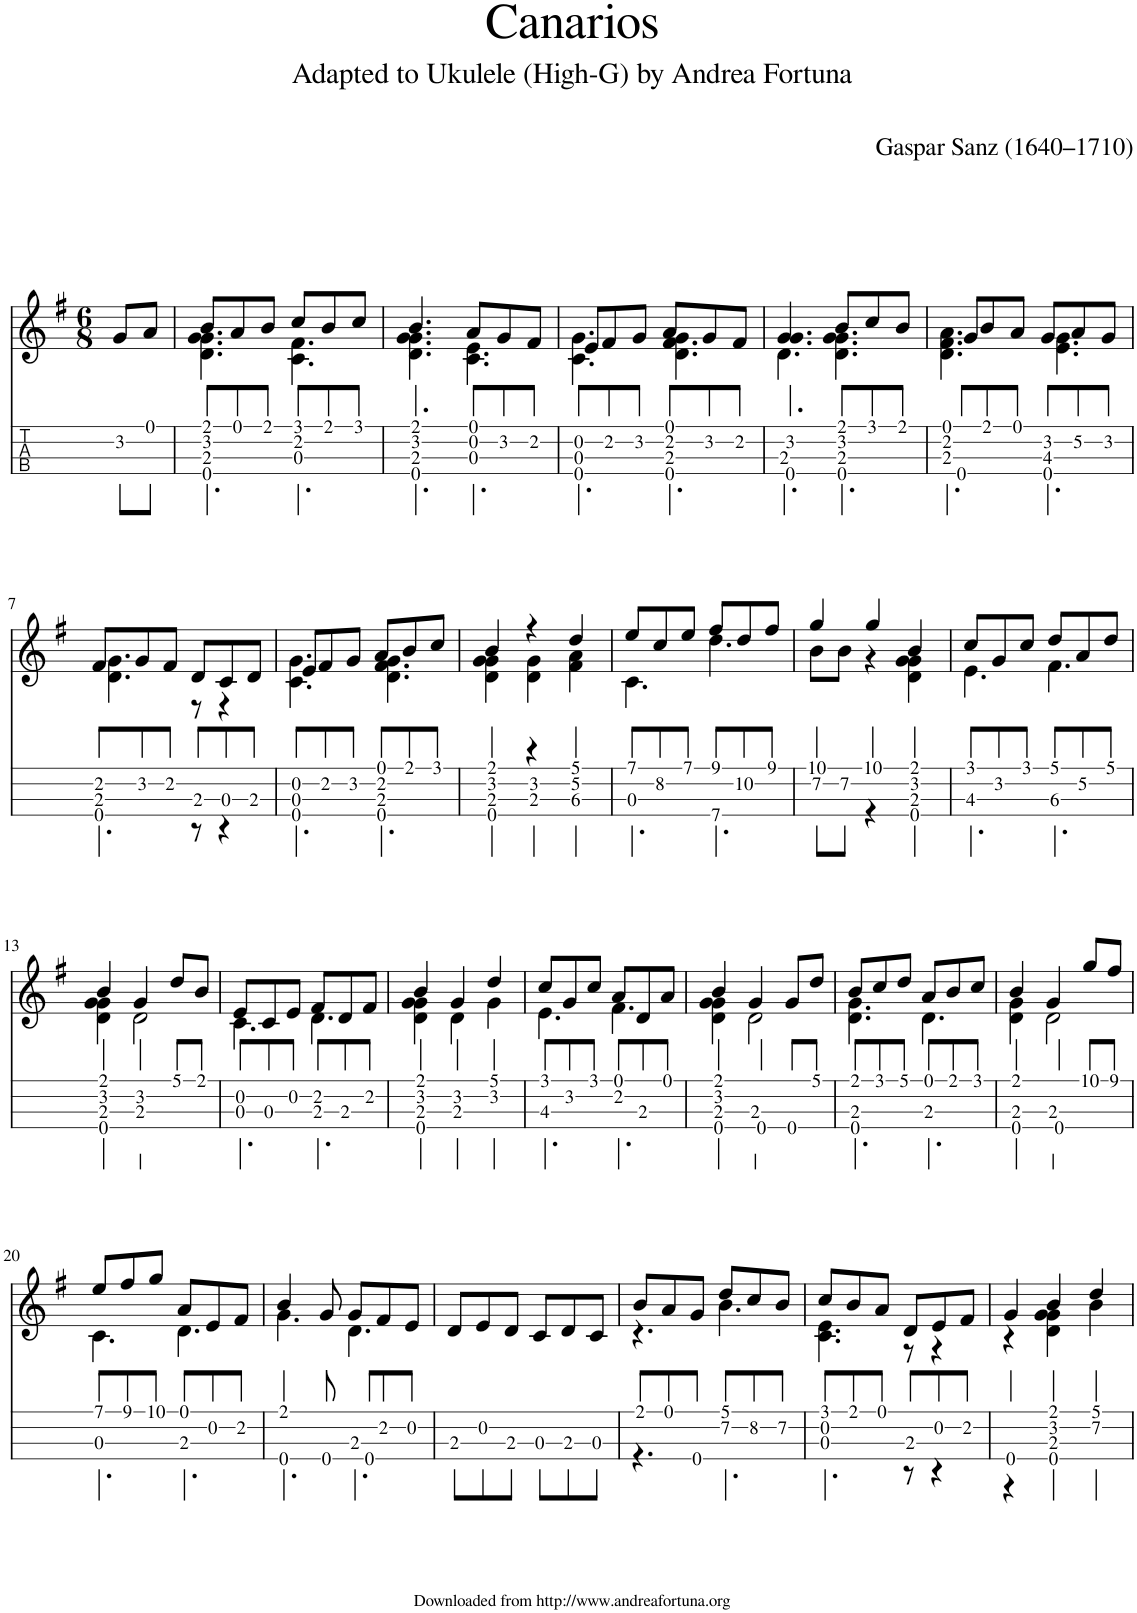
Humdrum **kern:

**kern	**kern
*part1	*part1
*staff2	*staff1
*I"Ukulele	*
*I'Uk.	*
*stria4	*
*	*clefG2
*k[f#]	*k[f#]
*M6/8	*M6/8
=1	=1
8g\L	8g/L
8a\J	8a/J
=2	=2
*^	*^
8b/L	4.g\ 4.d\ 4.g\	8b/L	4.d\ 4.g\ 4.g\
8a/	.	8a/	.
8b/J	.	8b/J	.
8cc/L	4.c\ 4.f#\	8cc/L	4.c\ 4.f#\
8b/	.	8b/	.
8cc/J	.	8cc/J	.
=3	=3	=3	=3
4.b/	4.g\ 4.d\ 4.g\	4.b/	4.d\ 4.g\ 4.g\
8a/L	4.c\ 4.e\	8a/L	4.c\ 4.e\
8g/	.	8g/	.
8f#/J	.	8f#/J	.
=4	=4	=4	=4
8e/L	4.g\ 4.c\	8e/L	4.c\ 4.g\
8f#/	.	8f#/	.
8g/J	.	8g/J	.
8a/L	4.g\ 4.d\ 4.f#\	8a/L	4.d\ 4.f#\ 4.g\
8g/	.	8g/	.
8f#/J	.	8f#/J	.
=5	=5	=5	=5
4.g/ 4.g/	4.d\	4.g/ 4.g/	4.d\
8b/L	4.g\ 4.d\ 4.g\	8b/L	4.d\ 4.g\ 4.g\
8cc/	.	8cc/	.
8b/J	.	8b/J	.
=6	=6	=6	=6
8g/L	4.d\ 4.f#\ 4.a\	8g/L	4.d\ 4.f#\ 4.a\
8b/	.	8b/	.
8a/J	.	8a/J	.
8g/L	4.g\ 4.e\	8g/L	4.e\ 4.g\
8a/	.	8a/	.
8g/J	.	8g/J	.
!!LO:LB:g=z	!!
=7	=7	=7	=7
8f#/L	4.g\ 4.d\	8f#/L	4.d\ 4.g\
8g/	.	8g/	.
8f#/J	.	8f#/J	.
8d/L	8r	8d/L	8r
8c/	4r	8c/	4r
8d/J	.	8d/J	.
=8	=8	=8	=8
8e/L	4.g\ 4.c\	8e/L	4.c\ 4.g\
8f#/	.	8f#/	.
8g/J	.	8g/J	.
8a/L	4.g\ 4.d\ 4.f#\	8a/L	4.d\ 4.f#\ 4.g\
8b/	.	8b/	.
8cc/J	.	8cc/J	.
=9	=9	=9	=9
4b/	4g\ 4d\ 4g\	4b/	4d\ 4g\ 4g\
4r	4d\ 4g\	4r	4d\ 4g\
4dd/	4f#\ 4a\	4dd/	4f#\ 4a\
=10	=10	=10	=10
8ee/L	4.c\	8ee/L	4.c\
8cc/	.	8cc/	.
8ee/J	.	8ee/J	.
8ff#/L	4.dd\	8ff#/L	4.dd\
8dd/	.	8dd/	.
8ff#/J	.	8ff#/J	.
=11	=11	=11	=11
4gg/	8b\L	4gg/	8b\L
.	8b\J	.	8b\J
4gg/	4r	4gg/	4r
4b/	4g\ 4d\ 4g\	4b/	4d\ 4g\ 4g\
=12	=12	=12	=12
8cc/L	4.e\	8cc/L	4.e\
8g/	.	8g/	.
8cc/J	.	8cc/J	.
8dd/L	4.f#\	8dd/L	4.f#\
8a/	.	8a/	.
8dd/J	.	8dd/J	.
!!LO:LB:g=z	!!
=13	=13	=13	=13
4b/	4g\ 4d\ 4g\	4b/	4d\ 4g\ 4g\
4g/	2d\	4g/	2d\
8dd/L	.	8dd/L	.
8b/J	.	8b/J	.
=14	=14	=14	=14
8e/L	4.c\	8e/L	4.c\
8c/	.	8c/	.
8e/J	.	8e/J	.
8f#/L	4.d\	8f#/L	4.d\
8d/	.	8d/	.
8f#/J	.	8f#/J	.
=15	=15	=15	=15
4b/	4g\ 4d\ 4g\	4b/	4d\ 4g\ 4g\
4g/	4d\	4g/	4d\
4dd/	4g\	4dd/	4g\
=16	=16	=16	=16
8cc/L	4.e\	8cc/L	4.e\
8g/	.	8g/	.
8cc/J	.	8cc/J	.
8a/L	4.f#\	8a/L	4.f#\
8d/	.	8d/	.
8a/J	.	8a/J	.
=17	=17	=17	=17
4b/	4g\ 4d\ 4g\	4b/	4d\ 4g\ 4g\
4g/	2d\	4g/	2d\
8g/L	.	8g/L	.
8dd/J	.	8dd/J	.
=18	=18	=18	=18
8b/L	4.g\ 4.d\	8b/L	4.d\ 4.g\
8cc/	.	8cc/	.
8dd/J	.	8dd/J	.
8a/L	4.d\	8a/L	4.d\
8b/	.	8b/	.
8cc/J	.	8cc/J	.
=19	=19	=19	=19
4b/	4g\ 4d\	4b/	4d\ 4g\
4g/	2d\	4g/	2d\
8gg/L	.	8gg/L	.
8ff#/J	.	8ff#/J	.
!!LO:LB:g=z	!!
=20	=20	=20	=20
8ee/L	4.c\	8ee/L	4.c\
8ff#/	.	8ff#/	.
8gg/J	.	8gg/J	.
8a/L	4.d\	8a/L	4.d\
8e/	.	8e/	.
8f#/J	.	8f#/J	.
=21	=21	=21	=21
4b/	4.g\	4b/	4.g\
8g/	.	8g/	.
8g/L	4.d\	8g/L	4.d\
8f#/	.	8f#/	.
8e/J	.	8e/J	.
*v	*v	*	*
*	*v	*v
=22	=22
8d\L	8d/L
8e\	8e/
8d\J	8d/J
8c\L	8c/L
8d\	8d/
8c\J	8c/J
=23	=23
*^	*^
8b/L	4.r	8b/L	4.r
8a/	.	8a/	.
8g/J	.	8g/J	.
8dd/L	4.b\	8dd/L	4.b\
8cc/	.	8cc/	.
8b/J	.	8b/J	.
=24	=24	=24	=24
8cc/L	4.c\ 4.e\	8cc/L	4.c\ 4.e\
8b/	.	8b/	.
8a/J	.	8a/J	.
8d/L	8r	8d/L	8r
8e/	4r	8e/	4r
8f#/J	.	8f#/J	.
=25	=25	=25	=25
4g/	4r	4g/	4r
4b/	4g\ 4d\ 4g\	4b/	4d\ 4g\ 4g\
4dd/	4b\	4dd/	4b\
*v	*v	*	*
*	*v	*v
=	=
*-	*-
